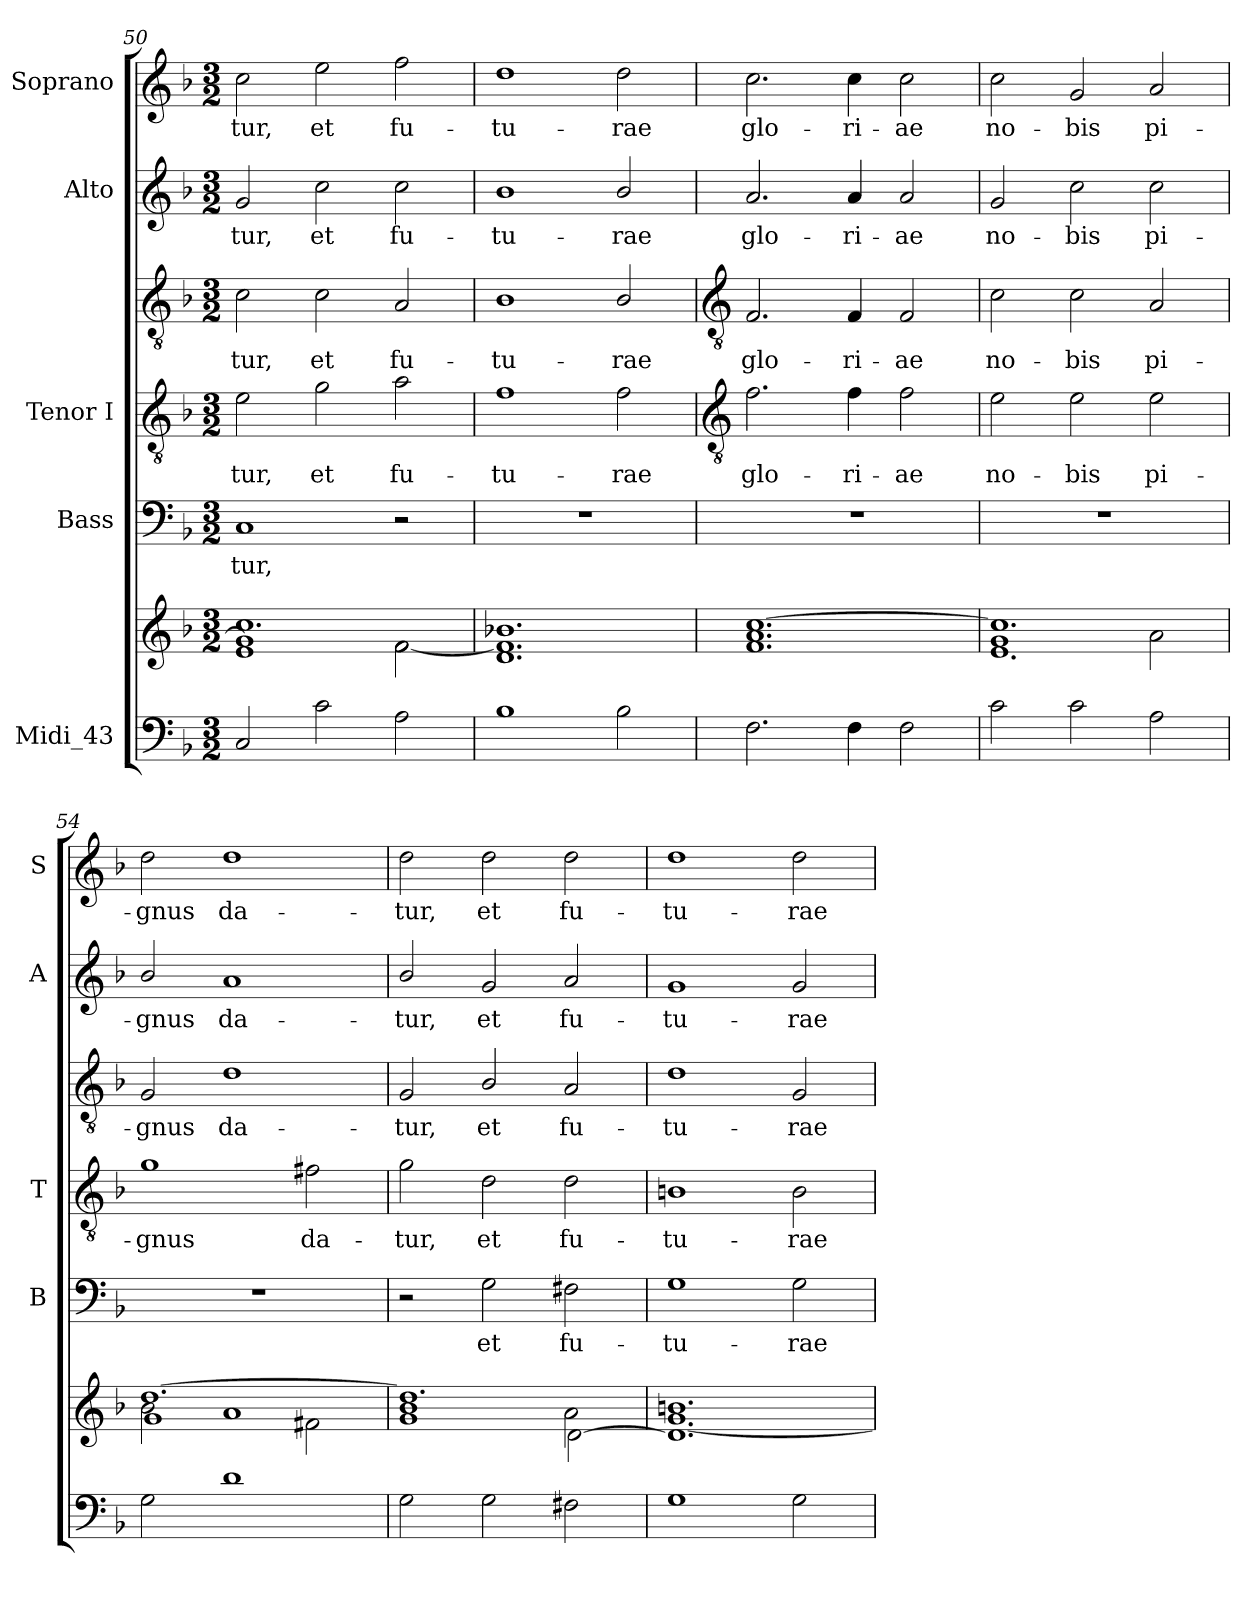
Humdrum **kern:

**kern	**kern	**kern	**text	**kern	**text	**kern	**text	**kern	**text	**kern	**text
*part5	*part5	*part4	*part4	*part3	*part3	*part3	*part3	*part2	*part2	*part1	*part1
*staff7	*staff6	*staff5	*staff5	*staff4	*staff4	*staff3	*staff3	*staff2	*staff2	*staff1	*staff1
*I"Midi_43	*	*I"Bass	*	*I"Tenor I	*	*	*	*I"Alto	*	*I"Soprano	*
*	*	*I'B	*	*I'T	*	*	*	*I'A	*	*I'S	*
*clefF4	*clefG2	*clefF4	*	*clefGv2	*	*clefGv2	*	*clefG2	*	*clefG2	*
*k[b-]	*k[b-]	*k[b-]	*	*k[b-]	*	*k[b-]	*	*k[b-]	*	*k[b-]	*
*F:	*F:	*F:	*	*F:	*	*F:	*	*F:	*	*F:	*
*M3/2	*M3/2	*M3/2	*	*M3/2	*	*M3/2	*	*M3/2	*	*M3/2	*
=50	=50	=50	=50	=50	=50	=50	=50	=50	=50	=50	=50
*	*^	*	*	*	*	*	*	*	*	*	*
*	*	*^	*	*	*	*	*	*	*	*	*	*
!	!	!	!	!	!LO:LY:b	!	!LO:LY:b	!	!LO:LY:b	!	!LO:LY:b	!	!LO:LY:b
2C	1.cc/	1g\]	1e\	1C	-tur,	2e	-tur,	2c	-tur,	2g	-tur,	2cc	-tur,
!	!	!	!	!	!	!	!LO:LY:b	!	!LO:LY:b	!	!LO:LY:b	!	!LO:LY:b
2c	.	.	.	.	.	2g	et	2c	et	2cc	et	2ee	et
!	!	!	!	!	!	!	!LO:LY:b	!	!LO:LY:b	!	!LO:LY:b	!	!LO:LY:b
2A	.	[2f\	2f\	2r	.	2a	fu-	2A	fu-	2cc	fu-	2ff	fu-
=51	=51	=51	=51	=51	=51	=51	=51	=51	=51	=51	=51	=51	=51
!	!	!	!	!	!	!	!LO:LY:b	!	!LO:LY:b	!	!LO:LY:b	!	!LO:LY:b
1B-	1.b-X/	1.f\]	1.d\	1.r	.	1f	tu-	1B-	-tu-	1b-	-tu-	1dd	-tu-
!	!	!	!	!	!	!	!LO:LY:b	!	!LO:LY:b	!	!LO:LY:b	!	!LO:LY:b
2B-	.	.	.	.	.	2f	-rae	2B-/	-rae	2b-/	-rae	2dd	-rae
!!LO:LB:g=z
=52	=52	=52	=52	=52	=52	=52	=52	=52	=52	=52	=52	=52	=52
*	*	*	*	*	*	*clefGv2	*	*clefGv2	*	*	*	*	*
!	!	!	!	!	!	!	!LO:LY:b	!	!LO:LY:b	!	!LO:LY:b	!	!LO:LY:b
2.F	[1.cc/	1.a\	1.f\	1.r	.	2.f	glo-	2.F	glo-	2.a	glo-	2.cc	glo-
!	!	!	!	!	!	!	!LO:LY:b	!	!LO:LY:b	!	!LO:LY:b	!	!LO:LY:b
4F	.	.	.	.	.	4f	-ri-	4F	-ri-	4a	-ri-	4cc	-ri-
!	!	!	!	!	!	!	!LO:LY:b	!	!LO:LY:b	!	!LO:LY:b	!	!LO:LY:b
2F	.	.	.	.	.	2f	-ae	2F	-ae	2a	-ae	2cc	-ae
=53	=53	=53	=53	=53	=53	=53	=53	=53	=53	=53	=53	=53	=53
!	!	!	!	!	!	!	!LO:LY:b	!	!LO:LY:b	!	!LO:LY:b	!	!LO:LY:b
2c	1.cc/]	1g\	1.e\	1.r	.	2e	-no-	2c	no-	2g	no-	2cc	no-
!	!	!	!	!	!	!	!LO:LY:b	!	!LO:LY:b	!	!LO:LY:b	!	!LO:LY:b
2c	.	.	.	.	.	2e	-bis	2c	-bis	2cc	-bis	2g	-bis
!	!	!	!	!	!	!	!LO:LY:b	!	!LO:LY:b	!	!LO:LY:b	!	!LO:LY:b
2A	.	2a\	.	.	.	2e	pi-	2A	pi-	2cc	pi-	2a	pi-
=54	=54	=54	=54	=54	=54	=54	=54	=54	=54	=54	=54	=54	=54
!	!	!	!	!	!	!	!LO:LY:b	!	!LO:LY:b	!	!LO:LY:b	!	!LO:LY:b
2G	[1.dd/	2b-\	1g\	1.r	.	1g	-gnus	2G	-gnus	2b-/	-gnus	2dd	-gnus
!	!	!	!	!	!	!	!	!	!LO:LY:b	!	!LO:LY:b	!	!LO:LY:b
1d	.	1a\	.	.	.	.	.	1d	da-	1a	da-	1dd	da-
!	!	!	!	!	!	!	!LO:LY:b	!	!	!	!	!	!
.	.	.	2f#X\	.	.	2f#X	da-	.	.	.	.	.	.
=55	=55	=55	=55	=55	=55	=55	=55	=55	=55	=55	=55	=55	=55
!	!	!	!	!	!	!	!LO:LY:b	!	!LO:LY:b	!	!LO:LY:b	!	!LO:LY:b
2G	1.dd/]	1b-\	1g\	2r	.	2g	-tur,	2G	-tur,	2b-/	-tur,	2dd	-tur,
!	!	!	!	!	!LO:LY:b	!	!LO:LY:b	!	!LO:LY:b	!	!LO:LY:b	!	!LO:LY:b
2G	.	.	.	2G	et	2d	et	2B-/	et	2g	et	2dd	et
!	!	!	!	!	!LO:LY:b	!	!LO:LY:b	!	!LO:LY:b	!	!LO:LY:b	!	!LO:LY:b
2F#X	.	2a\	[2d\	2F#X	fu-	2d	fu-	2A	fu-	2a	fu-	2dd	fu-
=56	=56	=56	=56	=56	=56	=56	=56	=56	=56	=56	=56	=56	=56
!	!	!	!	!	!LO:LY:b	!	!LO:LY:b	!	!LO:LY:b	!	!LO:LY:b	!	!LO:LY:b
1G	1.bn/	[1.g\	1.d\]	1G	-tu-	1Bn	tu-	1d	-tu-	1g	-tu-	1dd	-tu-
!	!	!	!	!	!LO:LY:b	!	!LO:LY:b	!	!LO:LY:b	!	!LO:LY:b	!	!LO:LY:b
2G	.	.	.	2G	-rae	2B	-rae	2G	-rae	2g	-rae	2dd	-rae
*	*v	*v	*v	*	*	*	*	*	*	*	*	*	*
=	=	=	=	=	=	=	=	=	=	=	=
*-	*-	*-	*-	*-	*-	*-	*-	*-	*-	*-	*-
